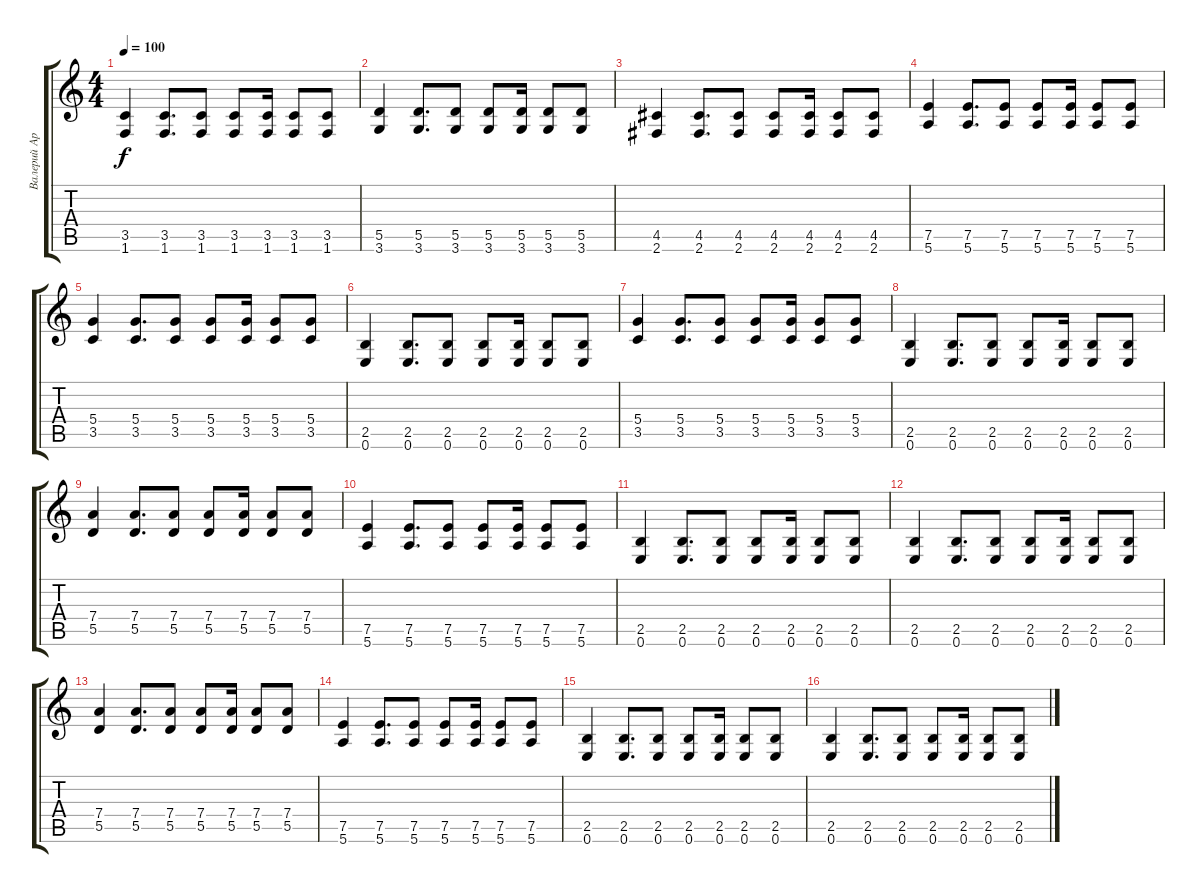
\track ("Валерий Аркадин" "Валерий Ар") {instrument distortionguitar}
\staff {score tabs}
\tuning (E4 B3 G3 D3 A2 E2) {hide}
\ts (4 4)
\tempo 100
\clef g2
\ks c
(3.5 1.6).4{dy f} (3.5 1.6).8{d} (3.5 1.6).8 (3.5 1.6).8 (3.5 1.6).16 (3.5 1.6).8 (3.5 1.6).8 |
(5.5 3.6).4 (5.5 3.6).8{d} (5.5 3.6).8 (5.5 3.6).8 (5.5 3.6).16 (5.5 3.6).8 (5.5 3.6).8 |
(4.5 2.6).4 (4.5 2.6).8{d} (4.5 2.6).8 (4.5 2.6).8 (4.5 2.6).16 (4.5 2.6).8 (4.5 2.6).8 |
(7.5 5.6).4 (7.5 5.6).8{d} (7.5 5.6).8 (7.5 5.6).8 (7.5 5.6).16 (7.5 5.6).8 (7.5 5.6).8 |
(5.4 3.5).4 (5.4 3.5).8{d} (5.4 3.5).8 (5.4 3.5).8 (5.4 3.5).16 (5.4 3.5).8 (5.4 3.5).8 |
(2.5 0.6).4 (2.5 0.6).8{d} (2.5 0.6).8 (2.5 0.6).8 (2.5 0.6).16 (2.5 0.6).8 (2.5 0.6).8 |
(5.4 3.5).4 (5.4 3.5).8{d} (5.4 3.5).8 (5.4 3.5).8 (5.4 3.5).16 (5.4 3.5).8 (5.4 3.5).8 |
(2.5 0.6).4 (2.5 0.6).8{d} (2.5 0.6).8 (2.5 0.6).8 (2.5 0.6).16 (2.5 0.6).8 (2.5 0.6).8 |
(7.4 5.5).4 (7.4 5.5).8{d} (7.4 5.5).8 (7.4 5.5).8 (7.4 5.5).16 (7.4 5.5).8 (7.4 5.5).8 |
(7.5 5.6).4 (7.5 5.6).8{d} (7.5 5.6).8 (7.5 5.6).8 (7.5 5.6).16 (7.5 5.6).8 (7.5 5.6).8 |
(2.5 0.6).4 (2.5 0.6).8{d} (2.5 0.6).8 (2.5 0.6).8 (2.5 0.6).16 (2.5 0.6).8 (2.5 0.6).8 |
(2.5 0.6).4 (2.5 0.6).8{d} (2.5 0.6).8 (2.5 0.6).8 (2.5 0.6).16 (2.5 0.6).8 (2.5 0.6).8 |
(7.4 5.5).4 (7.4 5.5).8{d} (7.4 5.5).8 (7.4 5.5).8 (7.4 5.5).16 (7.4 5.5).8 (7.4 5.5).8 |
(7.5 5.6).4 (7.5 5.6).8{d} (7.5 5.6).8 (7.5 5.6).8 (7.5 5.6).16 (7.5 5.6).8 (7.5 5.6).8 |
(2.5 0.6).4 (2.5 0.6).8{d} (2.5 0.6).8 (2.5 0.6).8 (2.5 0.6).16 (2.5 0.6).8 (2.5 0.6).8 |
(2.5 0.6).4 (2.5 0.6).8{d} (2.5 0.6).8 (2.5 0.6).8 (2.5 0.6).16 (2.5 0.6).8 (2.5 0.6).8
